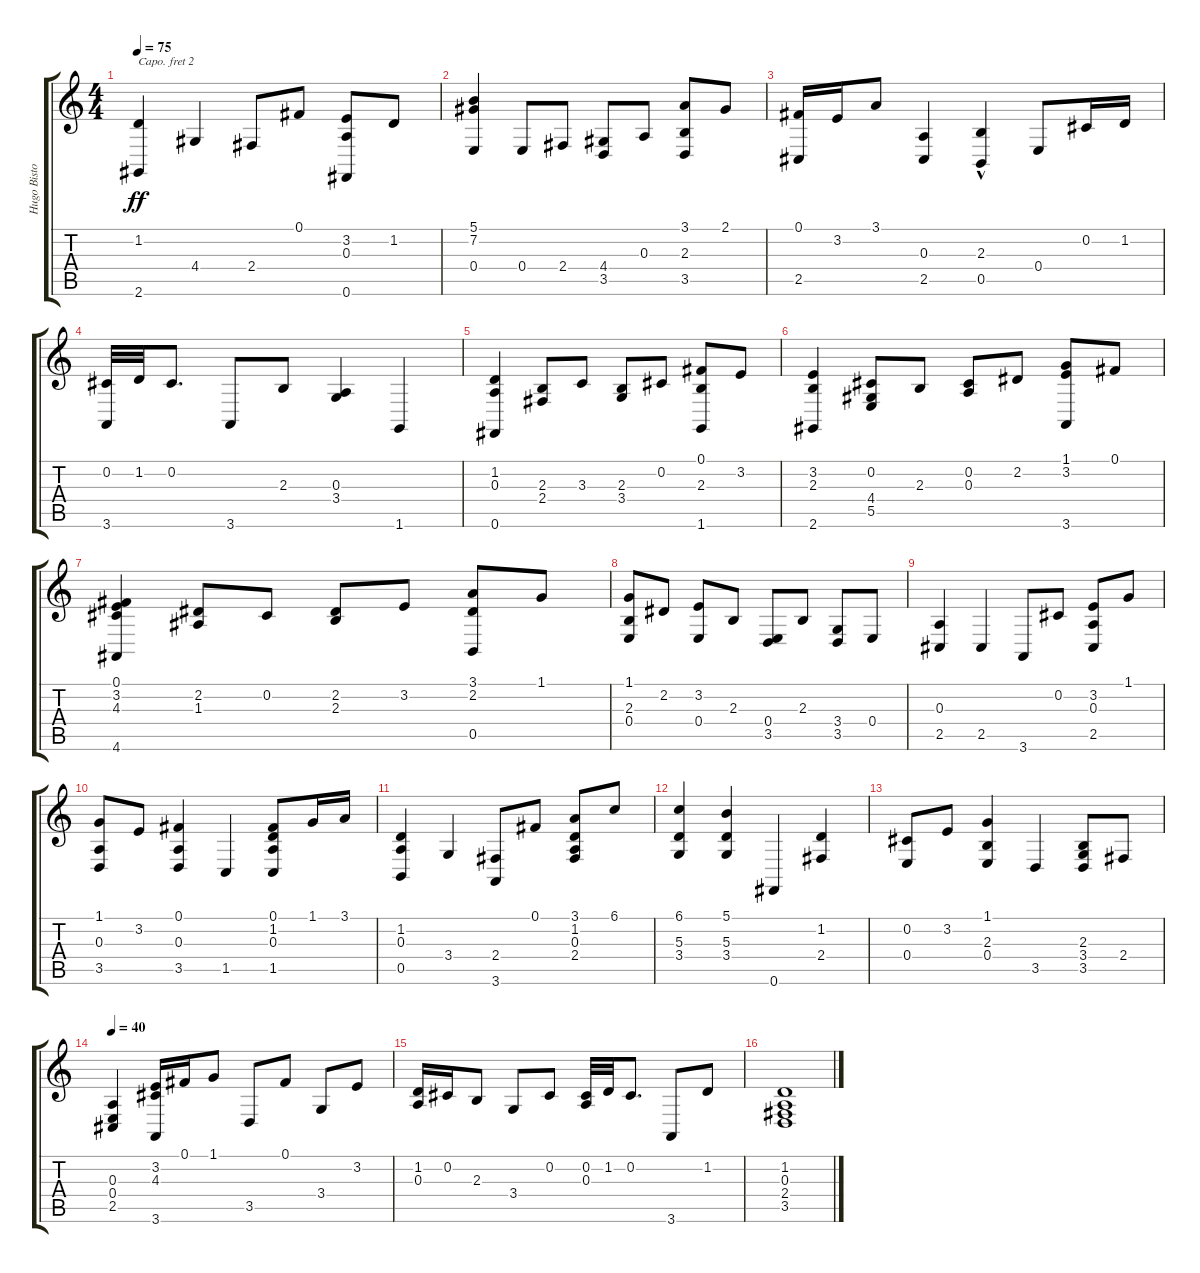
\track ("Hugo Bistolfi" "Hugo Bisto") {instrument stringensemble1}
\staff {score tabs}
\capo 2
\tuning (E4 B3 G3 D3 A2 E2) {hide}
\ts (4 4)
\tempo 75
\clef g2
\ks c
(1.2 2.6).4{dy ff} 4.4.4 2.4.8 0.1.8 (3.2 0.3 0.6).8 1.2.8 |
(5.1 7.2 0.4).4 0.4.8 2.4.8 (4.4 3.5).8 0.3.8 (3.1 2.3 3.5).8 2.1.8 |
(0.1 2.5).16 3.2.16 3.1.8 (0.3 2.5).4 (2.3{hac} 0.5).4 0.4.8 0.2.16 1.2.16 |
(0.2 3.6).32 1.2.32 0.2.8{d} 3.6.8 2.3.8 (0.3 3.4).4 1.6.4 |
(1.2 0.3 0.6).4 (2.3 2.4).8 3.3.8 (2.3 3.4).8 0.2.8 (0.1 2.3 1.6).8 3.2.8 |
(3.2 2.3 2.6).4 (0.2 4.4 5.5).8 2.3.8 (0.2 0.3).8 2.2.8 (1.1 3.2 3.6).8 0.1.8 |
(0.1 3.2 4.3 4.6).4 (2.2 1.3).8 0.2.8 (2.2 2.3).8 3.2.8 (3.1 2.2 0.5).8 1.1.8 |
(1.1 2.3 0.4).8 2.2.8 (3.2 0.4).8 2.3.8 (0.4 3.5).8 2.3.8 (3.4 3.5).8 0.4.8 |
(0.3 2.5).4 2.5.4 3.6.8 0.2.8 (3.2 0.3 2.5).8 1.1.8 |
(1.1 0.3 3.5).8 3.2.8 (0.1 0.3 3.5).4 1.5.4 (0.1 1.2 0.3 1.5).8 1.1.16 3.1.16 |
(1.2 0.3 0.5).4 3.4.4 (2.4 3.6).8 0.1.8 (3.1 1.2 0.3 2.4).8 6.1.8 |
(6.1 5.3 3.4).4 (5.1 5.3 3.4).4 0.6.4 (1.2 2.4).4 |
(0.2 0.4).8 3.2.8 (1.1 2.3 0.4).4 3.5.4 (2.3 3.4 3.5).8 2.4.8 |
\tempo 40
(0.3 0.4 2.5).4 (3.2 4.3 3.6).16 0.1.16 1.1.8 3.5.8 0.1.8 3.4.8 3.2.8 |
(1.2 0.3).16 0.2.16 2.3.8 3.4.8 0.2.8 (0.2 0.3).32 1.2.32 0.2.8{d} 3.6.8 1.2.8 |
(1.2 0.3 2.4 3.5).1{volume 9}
